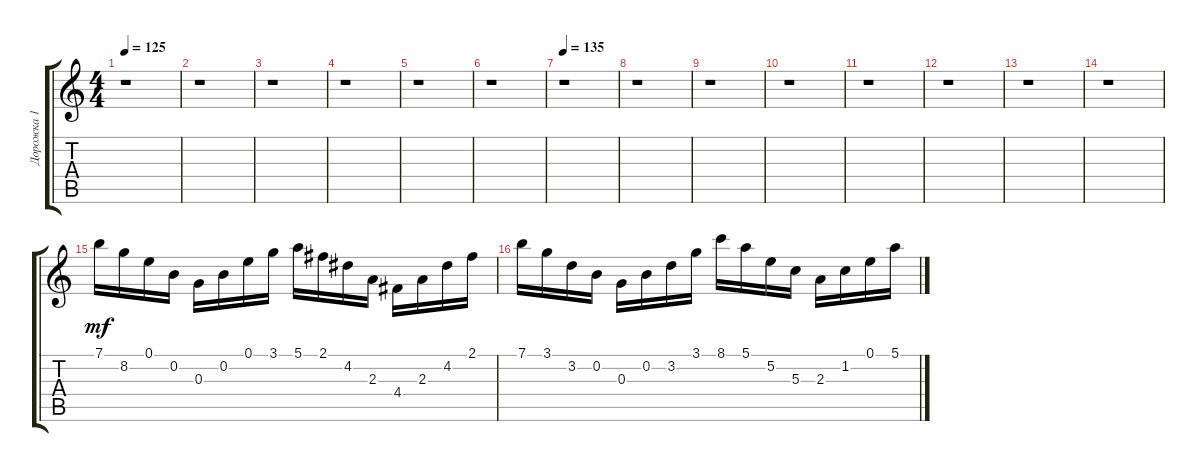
\track ("Дорожка 1" "Дорожка 1") {instrument overdrivenguitar}
\staff {score tabs}
\tuning (E4 B3 G3 D3 A2 E2) {hide}
\ts (4 4)
\tempo 125
\clef g2
\ks c
r.1{dy f} |
r.1 |
r.1 |
r.1 |
r.1 |
r.1 |
\tempo 135
r.1 |
r.1 |
r.1 |
r.1 |
r.1 |
r.1 |
r.1 |
r.1 |
7.1.16{dy mf} 8.2.16 0.1.16 0.2.16 0.3.16 0.2.16 0.1.16 3.1.16 5.1.16 2.1.16 4.2.16 2.3.16 4.4.16 2.3.16 4.2.16 2.1.16 |
7.1.16 3.1.16 3.2.16 0.2.16 0.3.16 0.2.16 3.2.16 3.1.16 8.1.16 5.1.16 5.2.16 5.3.16 2.3.16 1.2.16 0.1.16 5.1.16
